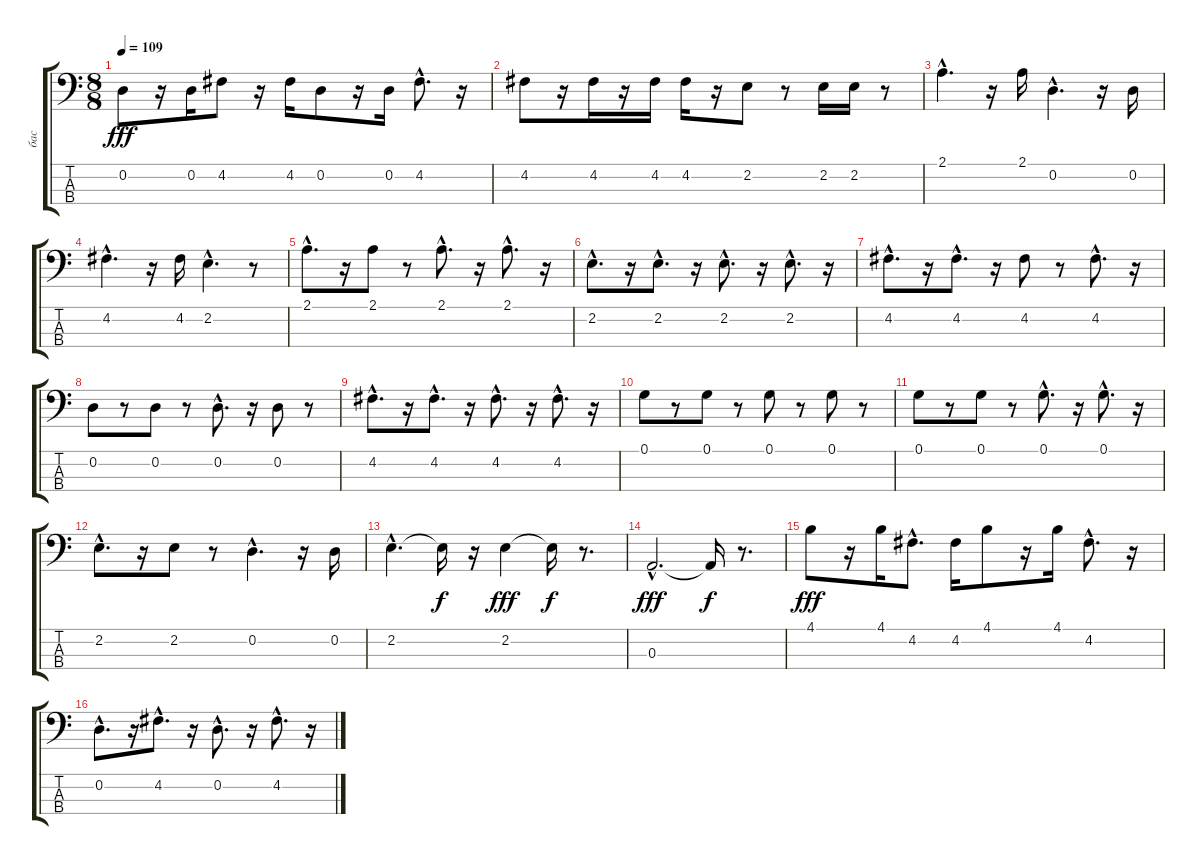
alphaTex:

\track ("бас" "бас") {instrument acousticbass}
\staff {score tabs}
\tuning (G2 D2 A1 E1) {hide}
\ts (8 8)
\tempo 109
\clef f4
\ks c
0.2.8{dy fff} r.16 0.2.16 4.2.8 r.16 4.2.16 0.2.8 r.16 0.2.16 4.2{hac}.8{d} r.16 |
4.2.8 r.16 4.2.16 r.16 4.2.16 4.2.16 r.16 2.2.8 r.8 2.2.16 2.2.16 r.8 |
2.1{hac}.4{d} r.16 2.1.16 0.2{hac}.4{d} r.16 0.2.16 |
4.2{hac}.4{d} r.16 4.2.16 2.2{hac}.4{d} r.8 |
2.1{hac}.8{d} r.16 2.1.8 r.8 2.1{hac}.8{d} r.16 2.1{hac}.8{d} r.16 |
2.2{hac}.8{d} r.16 2.2{hac}.8{d} r.16 2.2{hac}.8{d} r.16 2.2{hac}.8{d} r.16 |
4.2{hac}.8{d} r.16 4.2{hac}.8{d} r.16 4.2.8 r.8 4.2{hac}.8{d} r.16 |
0.2.8 r.8 0.2.8 r.8 0.2{hac}.8{d} r.16 0.2.8 r.8 |
4.2{hac}.8{d} r.16 4.2{hac}.8{d} r.16 4.2{hac}.8{d} r.16 4.2{hac}.8{d} r.16 |
0.1.8 r.8 0.1.8 r.8 0.1.8 r.8 0.1.8 r.8 |
0.1.8 r.8 0.1.8 r.8 0.1{hac}.8{d} r.16 0.1{hac}.8{d} r.16 |
2.2{hac}.8{d} r.16 2.2.8 r.8 0.2{hac}.4{d} r.16 0.2.16 |
2.2{hac}.4{d} 2.2{t}.16{dy f} r.16 2.2.4{dy fff} 2.2{t}.16{dy f} r.8{d} |
0.3{hac}.2{d dy fff} 0.3{t}.16{dy f} r.8{d} |
4.1.8{dy fff} r.16 4.1.16 4.2{hac}.8{d} 4.2.16 4.1.8 r.16 4.1.16 4.2{hac}.8{d} r.16 |
0.2{hac}.8{d} r.16 4.2{hac}.8{d} r.16 0.2{hac}.8{d} r.16 4.2{hac}.8{d} r.16
